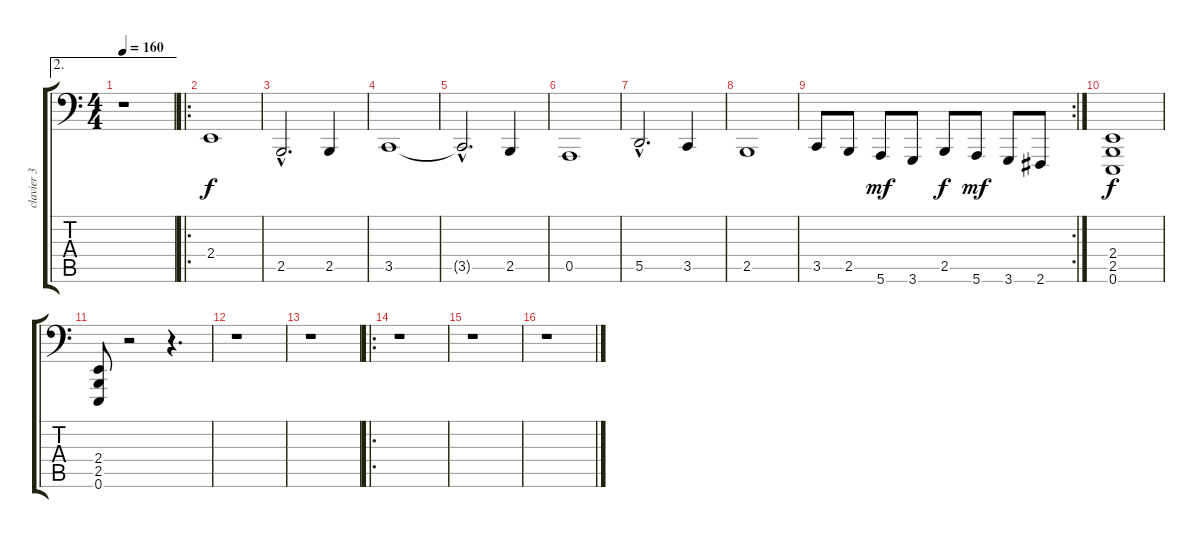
\track ("clavier 3" "clavier 3") {instrument stringensemble1}
\staff {score tabs}
\tuning (E3 B2 G2 D2 A1 E1) {hide}
\ae 2
\ts (4 4)
\tempo 160
\clef f4
\ks c
r.1{dy f} |
\ro
2.4.1 |
2.5{hac}.2{d} 2.5.4 |
3.5.1 |
3.5{hac t}.2{d} 2.5.4 |
0.5.1 |
5.5{hac}.2{d} 3.5.4 |
2.5.1 |
\rc 2
3.5.8 2.5.8 5.6.8{dy mf} 3.6.8 2.5.8{dy f} 5.6.8{dy mf} 3.6.8 2.6.8 |
(2.4 2.5 0.6).1{dy f} |
(2.4 2.5 0.6).8 r.2 r.4{d} |
r.1 |
r.1 |
\ro
r.1 |
r.1 |
r.1
